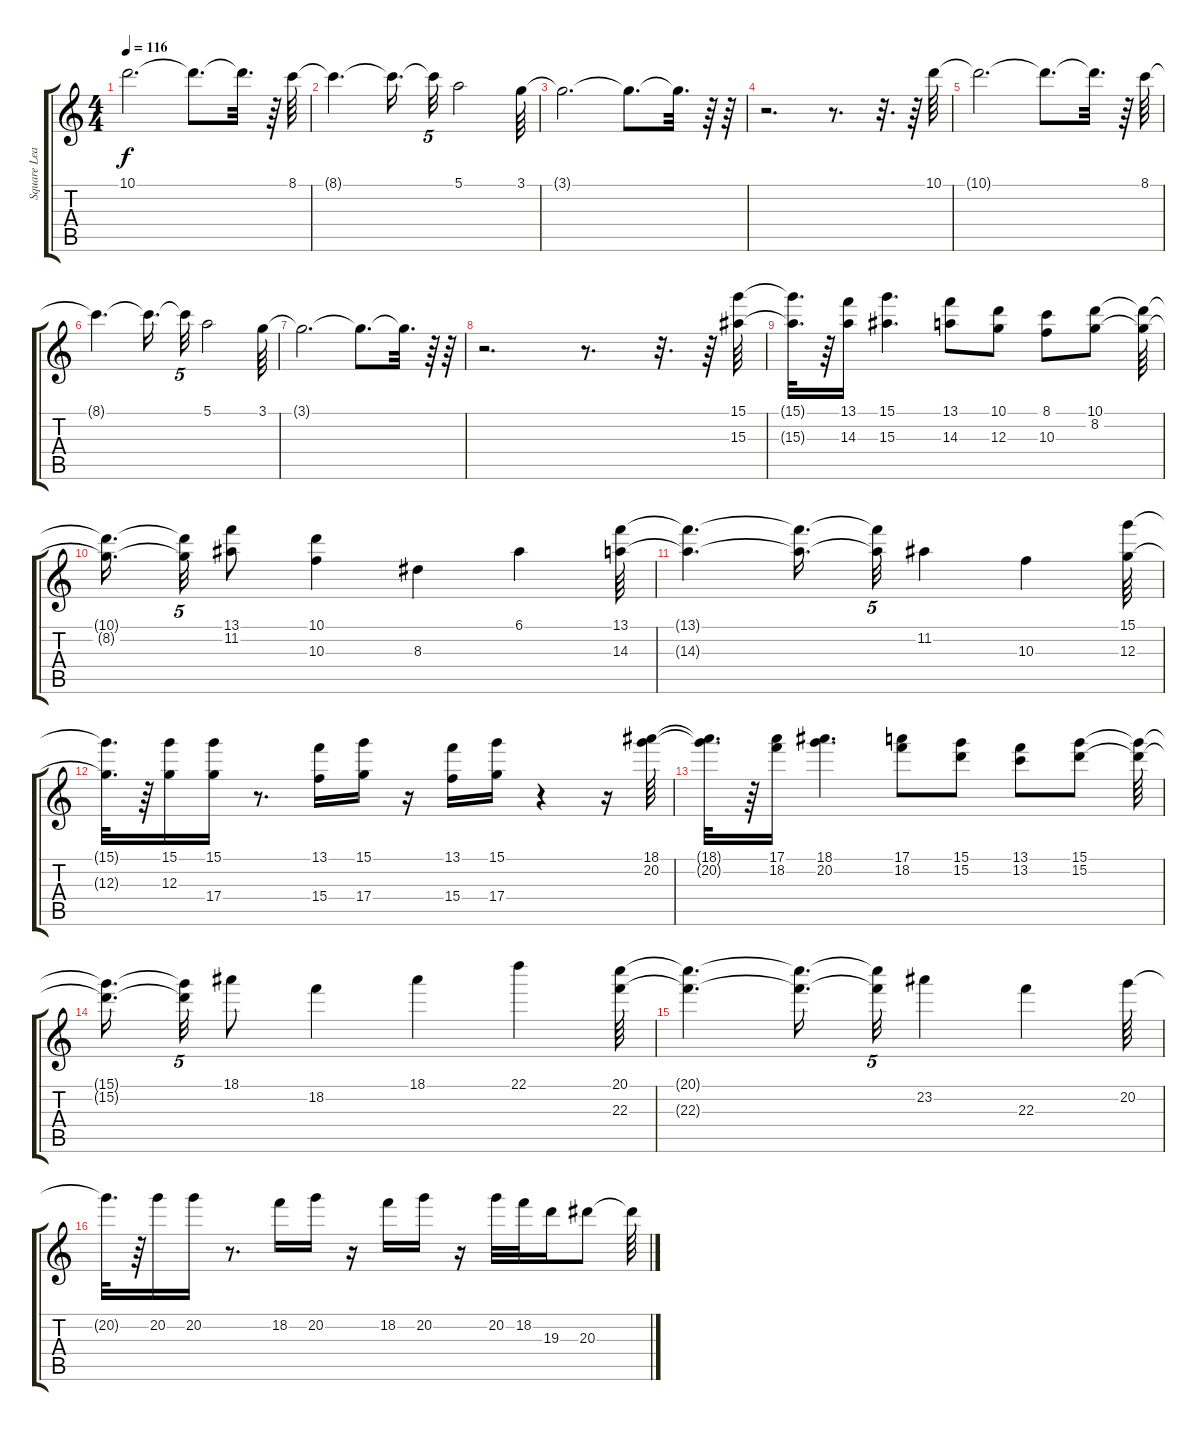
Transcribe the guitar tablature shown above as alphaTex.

\track ("Square Lead" "Square Lea") {instrument distortionguitar}
\staff {score tabs}
\tuning (E4 B3 G3 D3 A2 E2) {hide}
\ts (4 4)
\tempo 116
\clef g2
\ks c
10.1{t}.2{d dy f} 10.1{t}.8{d} 10.1{t}.32{d} r.64 8.1.64{volume 0} |
8.1{t}.4{d} 8.1{t}.16{d} 8.1{t}.32{tu (5 4)} 5.1.2{volume 16} 3.1.64{volume 16} |
3.1{t}.2{d} 3.1{t}.8{d} 3.1{t}.32{d} r.64 r.64 |
r.2{d} r.8{d} r.32{d} r.64 10.1.64{volume 16} |
10.1{t}.2{d} 10.1{t}.8{d} 10.1{t}.32{d} r.64 8.1.64{volume 0} |
8.1{t}.4{d} 8.1{t}.16{d} 8.1{t}.32{tu (5 4)} 5.1.2{volume 16} 3.1.64{volume 16} |
3.1{t}.2{d} 3.1{t}.8{d} 3.1{t}.32{d} r.64 r.64 |
r.2{d} r.8{d} r.32{d} r.64 (15.1 15.3).64{volume 16} |
(15.1{t} 15.3{t}).32{d} r.64 (13.1 14.3).16 (15.1 15.3).4{d} (13.1 14.3).8 (10.1 12.3).8 (8.1 10.3).8 (10.1 8.2).8 (10.1{t} 8.2{t}).64 |
(10.1{t} 8.2{t}).16{d beam splitsecondary} (10.1{t} 8.2{t}).32{tu (5 4)} (13.1 11.2).8 (10.1 10.3).4 8.3.4 6.1.4 (13.1 14.3).64 |
(13.1{t} 14.3{t}).4{d} (13.1{t} 14.3{t}).16{d} (13.1{t} 14.3{t}).32{tu (5 4)} 11.2.4 10.3.4 (15.1 12.3).64 |
(15.1{t} 12.3{t}).32{d} r.64 (15.1 12.3).16 (15.1 17.4).16 r.8{d} (13.1 15.4).16 (15.1 17.4).16 r.16 (13.1 15.4).16 (15.1 17.4).16 r.4 r.16 (18.1 20.2).64 |
(18.1{t} 20.2{t}).32{d} r.64 (17.1 18.2).16 (18.1 20.2).4{d} (17.1 18.2).8 (15.1 15.2).8 (13.1 13.2).8 (15.1 15.2).8 (15.1{t} 15.2{t}).64 |
(15.1{t} 15.2{t}).16{d beam splitsecondary} (15.1{t} 15.2{t}).32{tu (5 4)} 18.1.8 18.2.4 18.1.4 22.1.4 (20.1 22.3).64 |
(20.1{t} 22.3{t}).4{d} (20.1{t} 22.3{t}).16{d} (20.1{t} 22.3{t}).32{tu (5 4)} 23.2.4 22.3.4 20.2.64 |
20.2{t}.32{d} r.64 20.2.16 20.2.16 r.8{d} 18.2.16 20.2.16 r.16 18.2.16 20.2.16 r.16 20.2.32 18.2.32 19.3.16 20.3.8 20.3{t}.64
